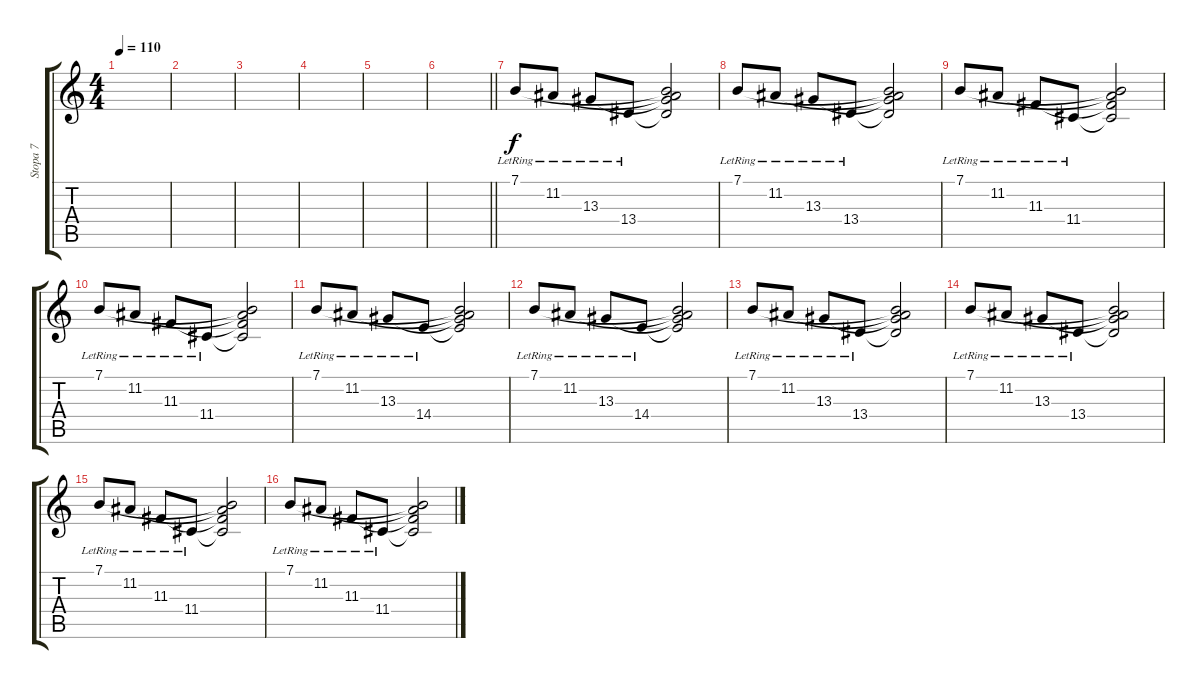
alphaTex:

\track ("Stopa 7" "Stopa 7") {instrument orchestralharp}
\staff {score tabs}
\tuning (E4 B3 G3 D3 A2 E2) {hide}
\ts (4 4)
\tempo 110
\clef g2
\ks c
|
|
|
|
|
\barLineRight lightlight
|
\section ("" "")
7.1{lr}.8 11.2{lr}.8 13.3{lr}.8 13.4{lr}.8 (7.1{t} 11.2{t} 13.3{t} 13.4{t}).2 |
7.1{lr}.8 11.2{lr}.8 13.3{lr}.8 13.4{lr}.8 (7.1{t} 11.2{t} 13.3{t} 13.4{t}).2 |
7.1{lr}.8 11.2{lr}.8 11.3{lr}.8 11.4{lr}.8 (7.1{t} 11.2{t} 11.3{t} 11.4{t}).2 |
7.1{lr}.8 11.2{lr}.8 11.3{lr}.8 11.4{lr}.8 (7.1{t} 11.2{t} 11.3{t} 11.4{t}).2 |
7.1{lr}.8 11.2{lr}.8 13.3{lr}.8 14.4{lr}.8 (7.1{t} 11.2{t} 13.3{t} 14.4{t}).2 |
7.1{lr}.8 11.2{lr}.8 13.3{lr}.8 14.4{lr}.8 (7.1{t} 11.2{t} 13.3{t} 14.4{t}).2 |
7.1{lr}.8 11.2{lr}.8 13.3{lr}.8 13.4{lr}.8 (7.1{t} 11.2{t} 13.3{t} 13.4{t}).2 |
7.1{lr}.8 11.2{lr}.8 13.3{lr}.8 13.4{lr}.8 (7.1{t} 11.2{t} 13.3{t} 13.4{t}).2 |
7.1{lr}.8 11.2{lr}.8 11.3{lr}.8 11.4{lr}.8 (7.1{t} 11.2{t} 11.3{t} 11.4{t}).2 |
7.1{lr}.8 11.2{lr}.8 11.3{lr}.8 11.4{lr}.8 (7.1{t} 11.2{t} 11.3{t} 11.4{t}).2
